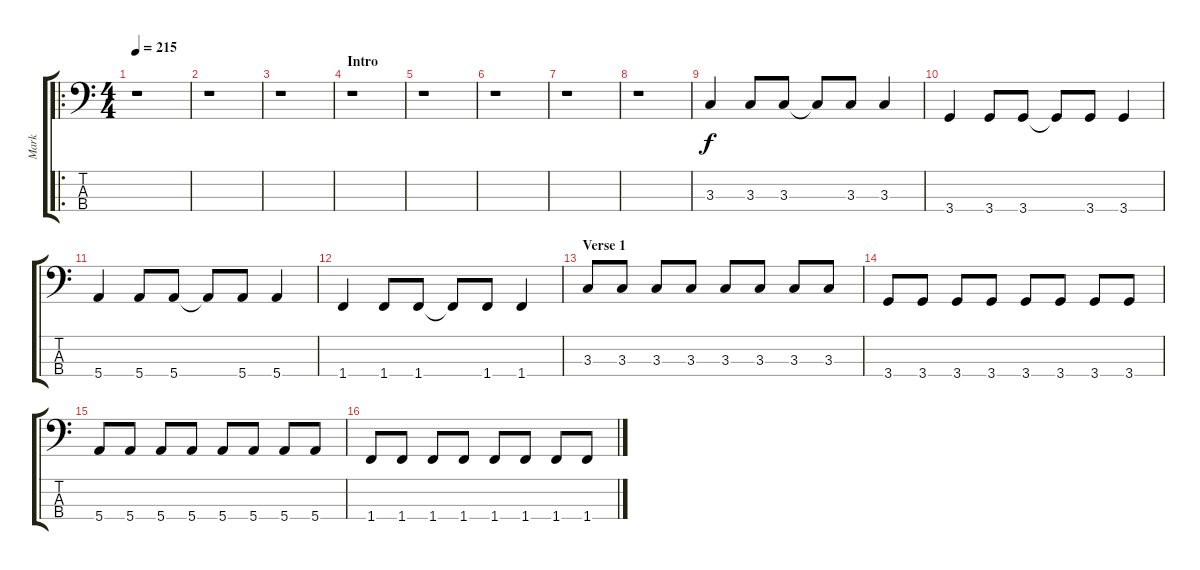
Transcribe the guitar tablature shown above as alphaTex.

\track ("Mark" "Mark") {instrument acousticguitarnylon}
\staff {score tabs}
\tuning (G2 D2 A1 E1) {hide}
\ro
\ts (4 4)
\tempo 215
\clef f4
\ks c
r.1{dy f instrument acousticguitarnylon} |
r.1 |
r.1 |
\section ("" "Intro")
r.1 |
r.1 |
r.1 |
r.1 |
r.1 |
3.3.4 3.3.8 3.3.8 3.3{t}.8 3.3.8 3.3.4 |
3.4.4 3.4.8 3.4.8 3.4{t}.8 3.4.8 3.4.4 |
5.4.4 5.4.8 5.4.8 5.4{t}.8 5.4.8 5.4.4 |
1.4.4 1.4.8 1.4.8 1.4{t}.8 1.4.8 1.4.4 |
\section ("" "Verse 1")
3.3.8 3.3.8 3.3.8 3.3.8 3.3.8 3.3.8 3.3.8 3.3.8 |
3.4.8 3.4.8 3.4.8 3.4.8 3.4.8 3.4.8 3.4.8 3.4.8 |
5.4.8 5.4.8 5.4.8 5.4.8 5.4.8 5.4.8 5.4.8 5.4.8 |
1.4.8 1.4.8 1.4.8 1.4.8 1.4.8 1.4.8 1.4.8 1.4.8
